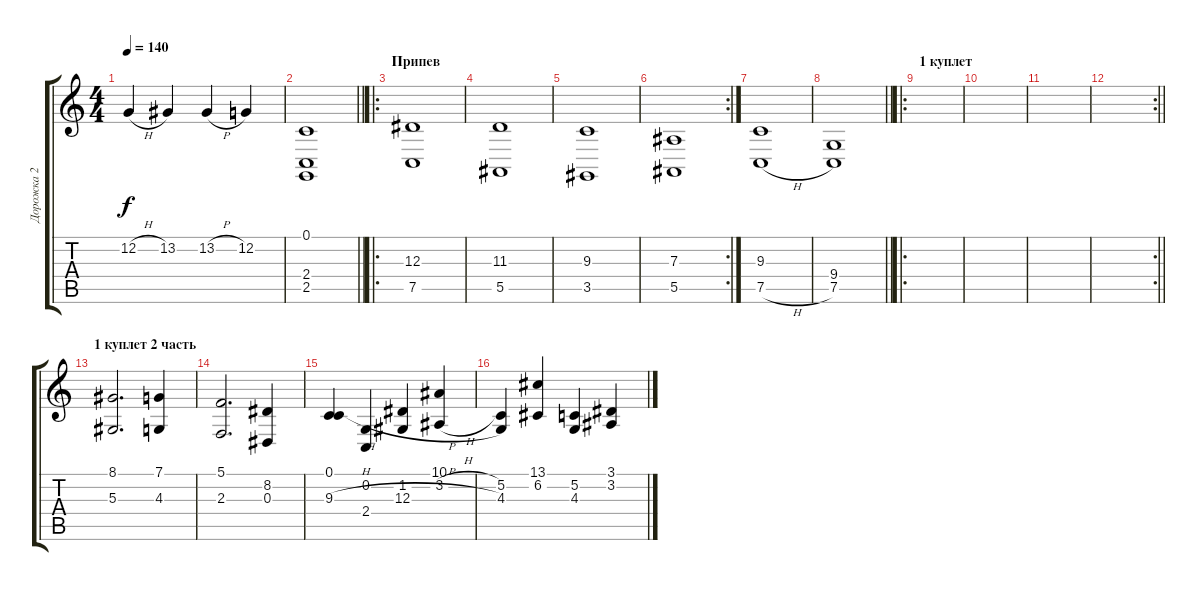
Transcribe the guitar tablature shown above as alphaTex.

\track ("Дорожка 2" "Дорожка 2") {instrument tremolostrings}
\staff {score tabs}
\tuning (C4 G3 Eb3 Bb2 F2 C2) {hide}
\ts (4 4)
\tempo 140
\clef g2
\ks c
12.2{h}.4{dy f} 13.2.4 13.2{h}.4 12.2.4 |
\barLineRight lightlight
(0.1 2.4 2.5).1 |
\ro
\section ("" "Припев")
(12.3 7.5).1 |
(11.3 5.5).1 |
(9.3 3.5).1 |
\rc 2
(7.3 5.5).1 |
(9.3 7.5{h}).1 |
\barLineRight lightlight
(9.4 7.5).1 |
\ro
\section ("" "1 куплет")
|
|
|
\rc 2
\barLineRight lightlight
|
\section ("" "1 куплет 2 часть")
(8.1 5.3).2{d} (7.1 4.3).4 |
(5.1 2.3).2{d} (8.2 0.3).4 |
(0.1 9.3{h}).4 (0.2 2.4).4 (1.2 12.3{h}).4 (10.1 3.2{h}).4 |
(5.2 4.3).4 (13.1 6.2).4 (5.2 4.3).4 (3.1 3.2).4
